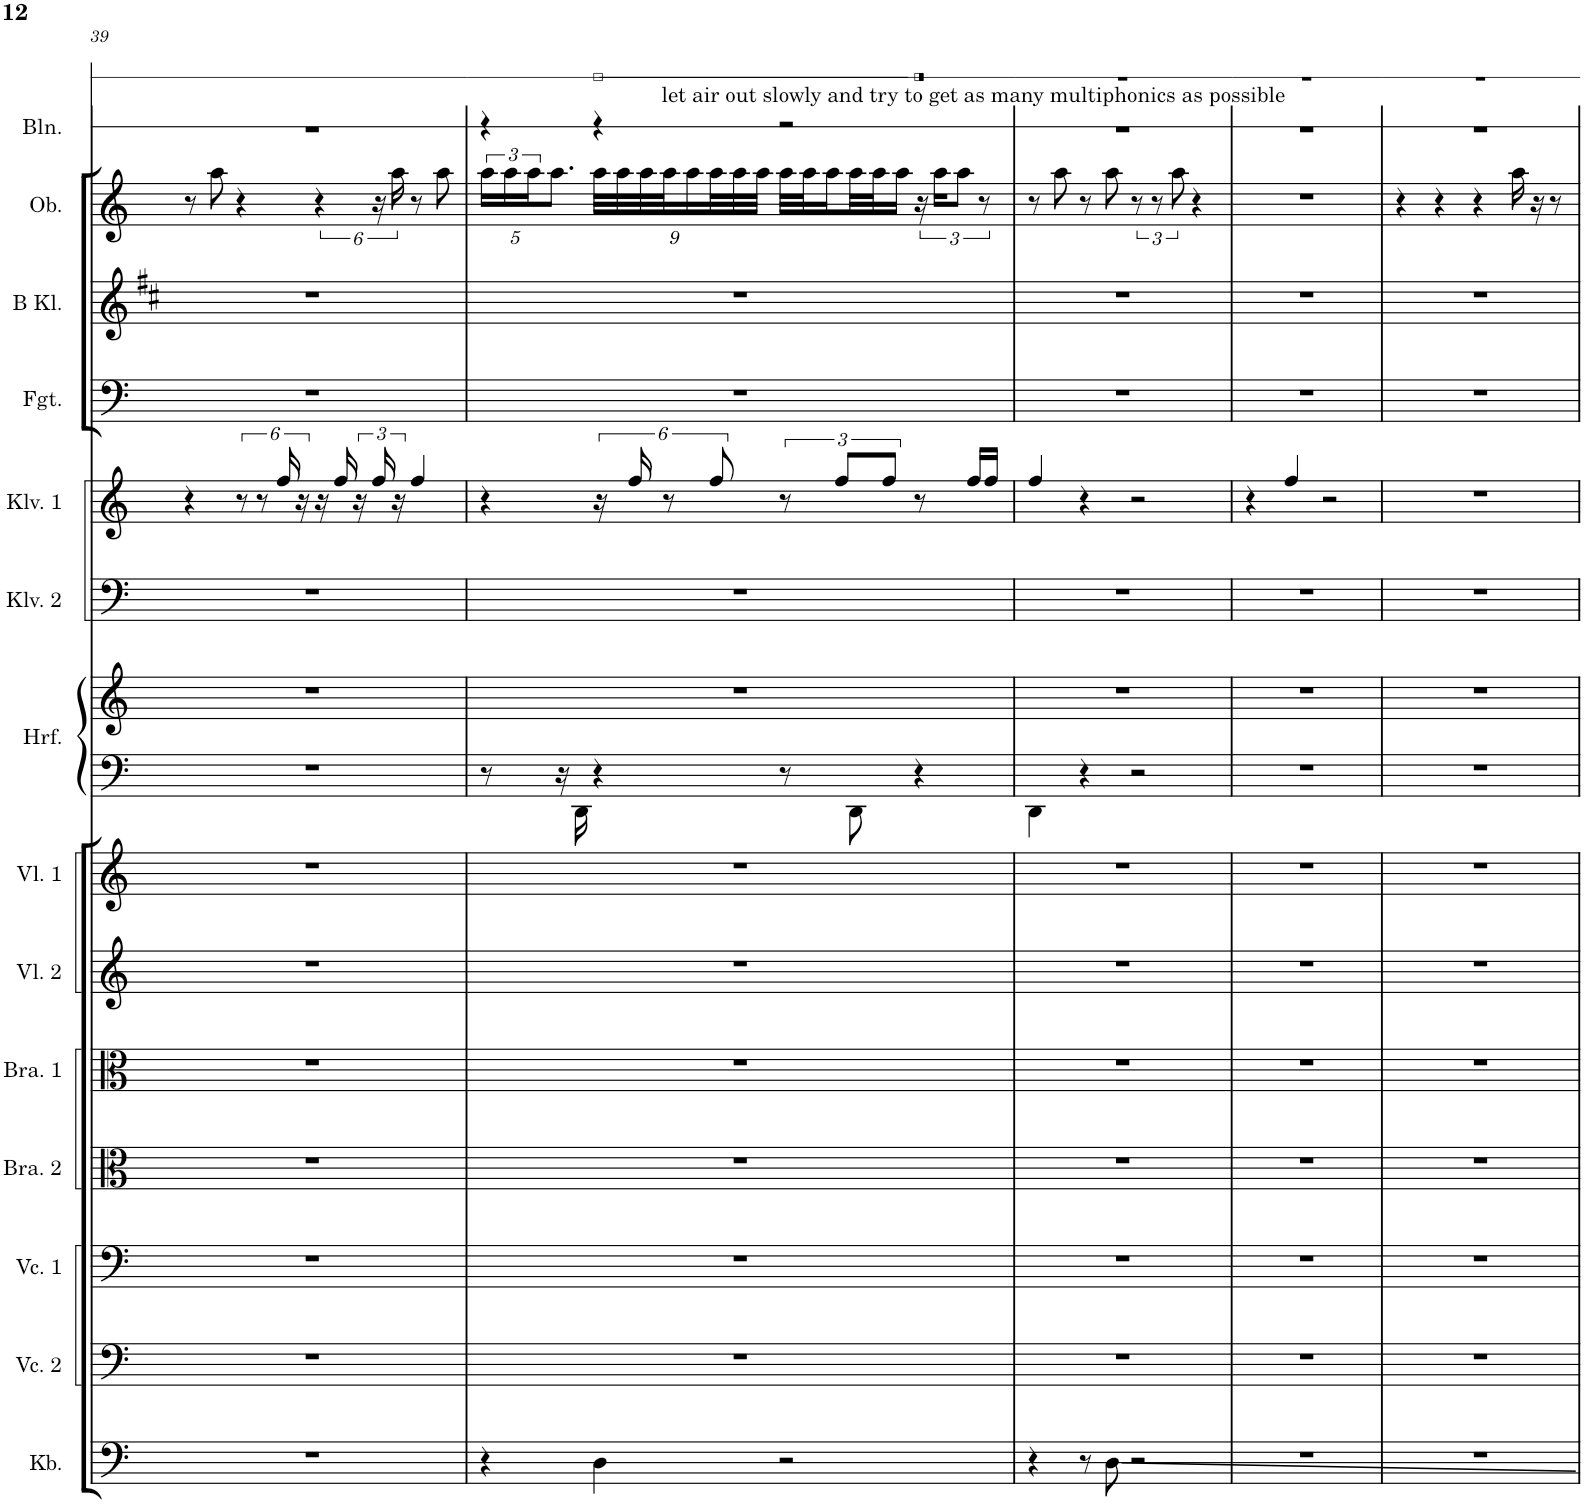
**kern	**kern	**kern	**kern	**kern	**kern	**kern	**kern	**kern	**kern	**kern	**kern	**kern	**kern	**kern
*part13	*part12	*part11	*part10	*part9	*part8	*part7	*part6	*part6	*part5	*part5	*part4	*part3	*part2	*part1
*staff15	*staff14	*staff13	*staff12	*staff11	*staff10	*staff9	*staff8	*staff7	*staff6	*staff5	*staff4	*staff3	*staff2	*staff1
*I"Kontrabass	*I"Violoncello 2	*I"Violoncello 1	*I"Bratsche 2	*I"Bratsche 1	*I"Violine 2	*I"Violine 1	*I"Harfe	*	*I"Klavier 1	*	*I"Fagott	*I"Klarinette in B	*I"Oboe	*I"atmen
*I'Kb.	*I'Vc. 2	*I'Vc. 1	*I'Bra. 2	*I'Bra. 1	*I'Vl. 2	*I'Vl. 1	*I'Hrf.	*	*I'Klv. 1	*	*I'Fgt.	*	*I'Ob.	*
!!LO:PB:g=z
*clefF4	*clefF4	*clefF4	*clefC3	*clefC3	*clefG2	*clefG2	*clefF4	*clefG2	*clefF4	*clefG2	*clefF4	*clefG2	*clefG2	*clefG2
*Trd7c12	*	*	*	*	*	*	*	*	*	*	*	*Trd1c2	*	*
*k[]	*k[]	*k[]	*k[]	*k[]	*k[]	*k[]	*k[]	*k[]	*k[]	*k[]	*k[]	*k[f#c#]	*k[]	*k[]
*M4/4	*M4/4	*M4/4	*M4/4	*M4/4	*M4/4	*M4/4	*M4/4	*M4/4	*M4/4	*M4/4	*M4/4	*M4/4	*M4/4	*M4/4
=39	=39	=39	=39	=39	=39	=39	=39	=39	=39	=39	=39	=39	=39	=39
1r	1r	1r	1r	1r	1r	1r	1r	1r	1r	4r	1r	1r	8r	4ff
.	.	.	.	.	.	.	.	.	.	.	.	.	8aa\	.
.	.	.	.	.	.	.	.	.	.	12r	.	.	4r	4ryy
.	.	.	.	.	.	.	.	.	.	12r	.	.	.	.
.	.	.	.	.	.	.	.	.	.	24ff/	.	.	.	.
.	.	.	.	.	.	.	.	.	.	24r	.	.	.	.
.	.	.	.	.	.	.	.	.	.	16r	.	.	6r	2ryy
.	.	.	.	.	.	.	.	.	.	16ff/	.	.	.	.
.	.	.	.	.	.	.	.	.	.	24r	.	.	.	.
.	.	.	.	.	.	.	.	.	.	24ff/	.	.	24r	.
.	.	.	.	.	.	.	.	.	.	24r	.	.	24aa\	.
.	.	.	.	.	.	.	.	.	.	4ff/	.	.	8r	.
.	.	.	.	.	.	.	.	.	.	.	.	.	8aa\	.
=40-	=40-	=40-	=40-	=40-	=40-	=40-	=40-	=40-	=40-	=40-	=40-	=40-	=40-	=40-
*	*	*	*	*	*	*	*	*	*	*	*	*	*Xbrackettup	*
4r	1r	1r	1r	1r	1r	1r	8r	1r	1r	4r	1r	1r	30aa\LL	4ff
.	.	.	.	.	.	.	.	.	.	.	.	.	30aa\	.
.	.	.	.	.	.	.	.	.	.	.	.	.	30aa\J	.
.	.	.	.	.	.	.	.	.	.	.	.	.	10.aa\J	.
.	.	.	.	.	.	.	16r	.	.	.	.	.	.	.
.	.	.	.	.	.	.	16DD\	.	.	.	.	.	.	.
4D\	.	.	.	.	.	.	4r	.	.	24r	.	.	36aa\LLL	2ff
.	.	.	.	.	.	.	.	.	.	.	.	.	36aa\	.
.	.	.	.	.	.	.	.	.	.	24ff/	.	.	.	.
.	.	.	.	.	.	.	.	.	.	.	.	.	36aa\	.
.	.	.	.	.	.	.	.	.	.	12r	.	.	36aa\J	.
.	.	.	.	.	.	.	.	.	.	.	.	.	18aa\	.
.	.	.	.	.	.	.	.	.	.	12ff/	.	.	36aa\L	.
.	.	.	.	.	.	.	.	.	.	.	.	.	36aa\	.
.	.	.	.	.	.	.	.	.	.	.	.	.	36aa\JJJ	.
2r	.	.	.	.	.	.	8r	.	.	12r	.	.	32aa\LLL	.
.	.	.	.	.	.	.	.	.	.	.	.	.	32aa\J	.
.	.	.	.	.	.	.	.	.	.	.	.	.	16aa\	.
.	.	.	.	.	.	.	.	.	.	12ff/L	.	.	.	.
.	.	.	.	.	.	.	8DD\	.	.	.	.	.	32aa\L	.
.	.	.	.	.	.	.	.	.	.	.	.	.	32aa\J	.
.	.	.	.	.	.	.	.	.	.	12ff/J	.	.	.	.
.	.	.	.	.	.	.	.	.	.	.	.	.	16aa\JJ	.
*	*	*	*	*	*	*	*	*	*	*	*	*	*brackettup	*
.	.	.	.	.	.	.	4r	.	.	8r	.	.	24r	4ff
.	.	.	.	.	.	.	.	.	.	.	.	.	24aa\KL	.
.	.	.	.	.	.	.	.	.	.	.	.	.	12aa\J	.
.	.	.	.	.	.	.	.	.	.	16ff/LL	.	.	.	.
.	.	.	.	.	.	.	.	.	.	.	.	.	12r	.
.	.	.	.	.	.	.	.	.	.	16ff/JJ	.	.	.	.
=41-	=41-	=41-	=41-	=41-	=41-	=41-	=41-	=41-	=41-	=41-	=41-	=41-	=41-	=41-
4r	1r	1r	1r	1r	1r	1r	4DD\	1r	1r	4ff/	1r	1r	8r	1r
.	.	.	.	.	.	.	.	.	.	.	.	.	8aa\	.
8r	.	.	.	.	.	.	4r	.	.	4r	.	.	8r	.
8D\	.	.	.	.	.	.	.	.	.	.	.	.	8aa\	.
2r	.	.	.	.	.	.	2r	.	.	2r	.	.	12r	.
.	.	.	.	.	.	.	.	.	.	.	.	.	12r	.
.	.	.	.	.	.	.	.	.	.	.	.	.	12aa\	.
.	.	.	.	.	.	.	.	.	.	.	.	.	4r	.
=42-	=42-	=42-	=42-	=42-	=42-	=42-	=42-	=42-	=42-	=42-	=42-	=42-	=42-	=42-
1r	1r	1r	1r	1r	1r	1r	1r	1r	1r	4r	1r	1r	1r	1r
.	.	.	.	.	.	.	.	.	.	4ff/	.	.	.	.
.	.	.	.	.	.	.	.	.	.	2r	.	.	.	.
=43-	=43-	=43-	=43-	=43-	=43-	=43-	=43-	=43-	=43-	=43-	=43-	=43-	=43-	=43-
1r	1r	1r	1r	1r	1r	1r	1r	1r	1r	1r	1r	1r	4r	1r
.	.	.	.	.	.	.	.	.	.	.	.	.	4r	.
.	.	.	.	.	.	.	.	.	.	.	.	.	4r	.
.	.	.	.	.	.	.	.	.	.	.	.	.	16aa\	.
.	.	.	.	.	.	.	.	.	.	.	.	.	16r	.
.	.	.	.	.	.	.	.	.	.	.	.	.	8r	.
=-	=-	=-	=-	=-	=-	=-	=-	=-	=-	=-	=-	=-	=-	=-
*-	*-	*-	*-	*-	*-	*-	*-	*-	*-	*-	*-	*-	*-	*-
